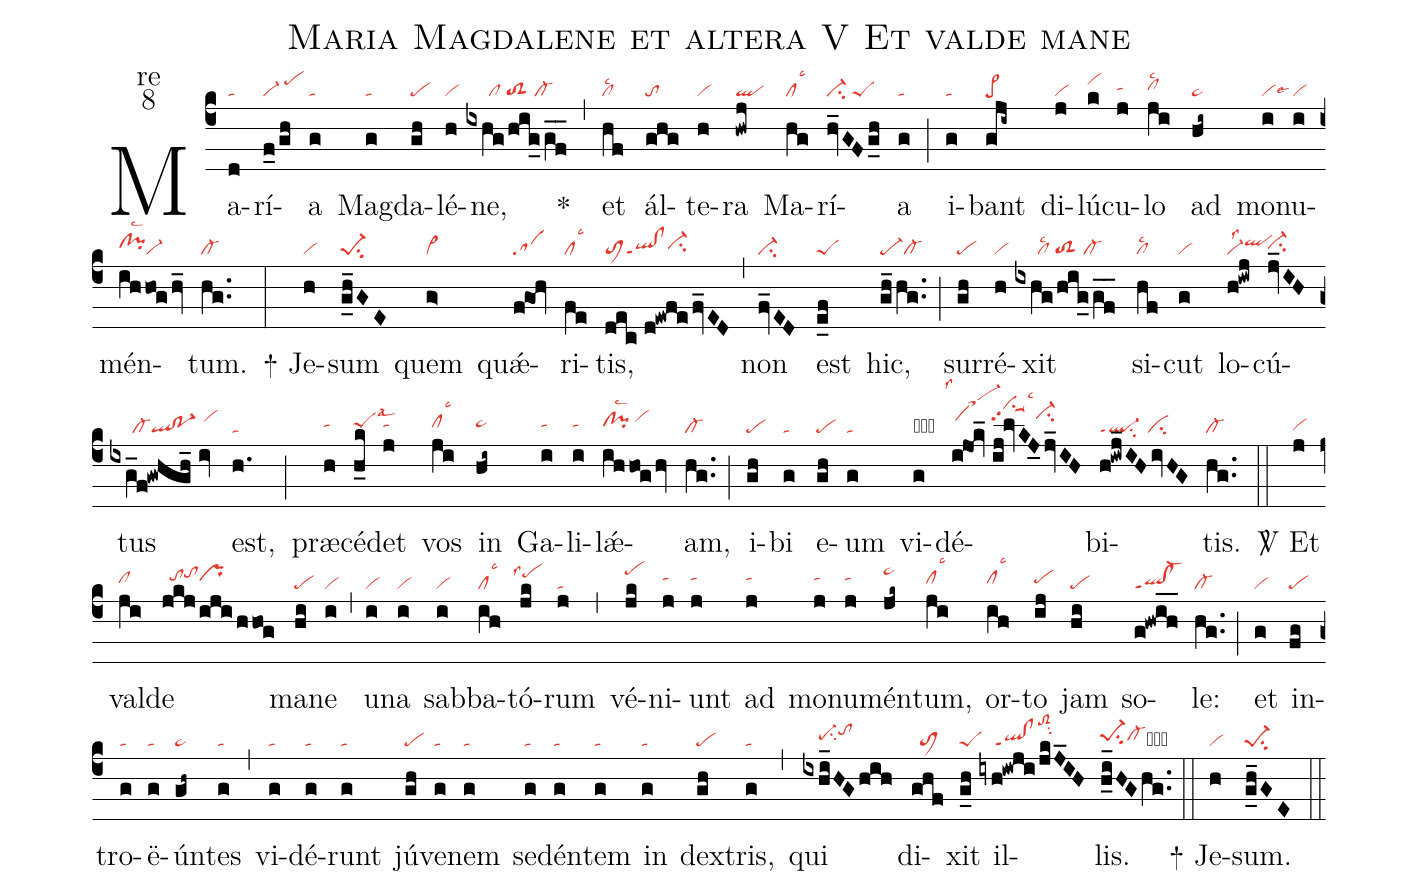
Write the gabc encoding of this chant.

name:Maria Magdalene et altera V Et valde mane;
office-part:re;
mode:8;
nabc-lines:1;
%%
(c4)Ma(d|ta)rí(f_0/gh|vi-/pehj)a(g|ta)
Mag(g|ta)da(gh|pe)lé(h|vi)ne,(ixhg/hig_/gf__|//////cl/toS2/cl-) <sp>*</sp>(,)
et(hf|cllsc2) ál(ghg|to)te(h|vi)ra(hwj|ql)
Ma(hg|cllsc3)rí(hv_GFg_h|ci-/peS)a(g|ta) (;)
i(g|ta)bant(gji~|pe>) di(j|vi)lú(k|vihj)cu(j|tahh)lo(ji|clhhlsc2)
ad(hi~|pe~) mo(i|vilse6)nu(i|vi)mén(ihhog/hv_|clhh!pihhlsc2vi-)tum.(hg..|cl-) (:)

<sp>+</sp> Je(h|vi)sum(g_h_GE|pe-1su2) quem(g>|vi>)
quǽ(f@goh|sa)ri(fe|cllsc3)tis,(dec//d!ewfe/fv_ED|toM1ql!clppt1ci-hh) (,)
non(fv_ED|ci-) est(e_f|peS) hic,(gh_/hg..|pe-cl-) (;)
sur(gh|pe)ré(h|vi)xit(ixhg/hig_/gf__|//////cllsc2/toS2/cl-)
si(hf|cllsc2)cut(g|vi)
lo(h!iwj|vi-lss2qlhi)cú(jv_IH|ci-hh)tus(ixg_f!gwhgh_//iv|//////cl-ql!po-1/vihj)
est,(h.|ta) (;)
præ(h|tahh)cé(h_k|peShhlsal3)det(j|tahh) vos(ji|clhhlsc3) in(hi~|pe~hh)
Ga(i|tahh)li(i|tahh)lǽ(ihhog/hv|clhh!pihhlsc2/vihj)am,(hg..|cl-) (;)
i(gh|pe)bi(g|ta) e(gh|pe)um(g|ta) vi(g|obta)dé(i@jok_//|``saM-1hjlss1|ij!lvKJ_0jv_1IH|vihnsu1suu1pp2lsc3ci-hk)bi(h!iwj_IH/ivHG|ql-ppt1su2/ci)tis.(hg..|cl-) (::)

<sp>V/</sp> Et(j|vihg) val(ji|clhh)de(jkj/iji/hhog|//tohitohjprhi) ma(hi|pe)ne(i|vi) (,)
u(i|vi)na(i|vi) sab(i|vi)ba(ih|cllsc3)tó(jk|``pehjlss4)rum(j|ta) (,)
vé(jk|pehk)ni(j|tahi)unt(j|tahi) ad(j|tahi) mo(j|tahi)nu(j|tahi)mén(jk~|ta>hk)tum,(ji|clhhlsc3)
or(ih|clhhlsc3)to(ij|pehh) jam(hi|pe) so(g!hwi_h_|ql!cl-ppt1)le:(hg..|cl-) (;)
et(g|vi) in(fg|pe)tro(g|ta)ë(g|ta)ún(gh~|ta>)tes(g|ta) (,) vi(g|ta)dé(g|ta)runt(g|ta)
jú(gh|pe)ve(g|ta)nem(g|ta) se(g|ta)dén(g|ta)tem(g|ta) in(g|ta) dex(gh|pe)tris,(g|ta) (,)
qui(ixhi_HGhih|////pe-hhsu2tohj) di(ghf|//toM1)xit(g_h|peS) il(iyh!iwji/jkJ_IH|////ql!clppt1toS2hmsu2)lis.(h_i_HGhg..|pe-1hhsu2cl-hhcbhg) (::)

<sp>+</sp> Je(h|vi)sum.(g_h_GE|pe-1su2) (::)
